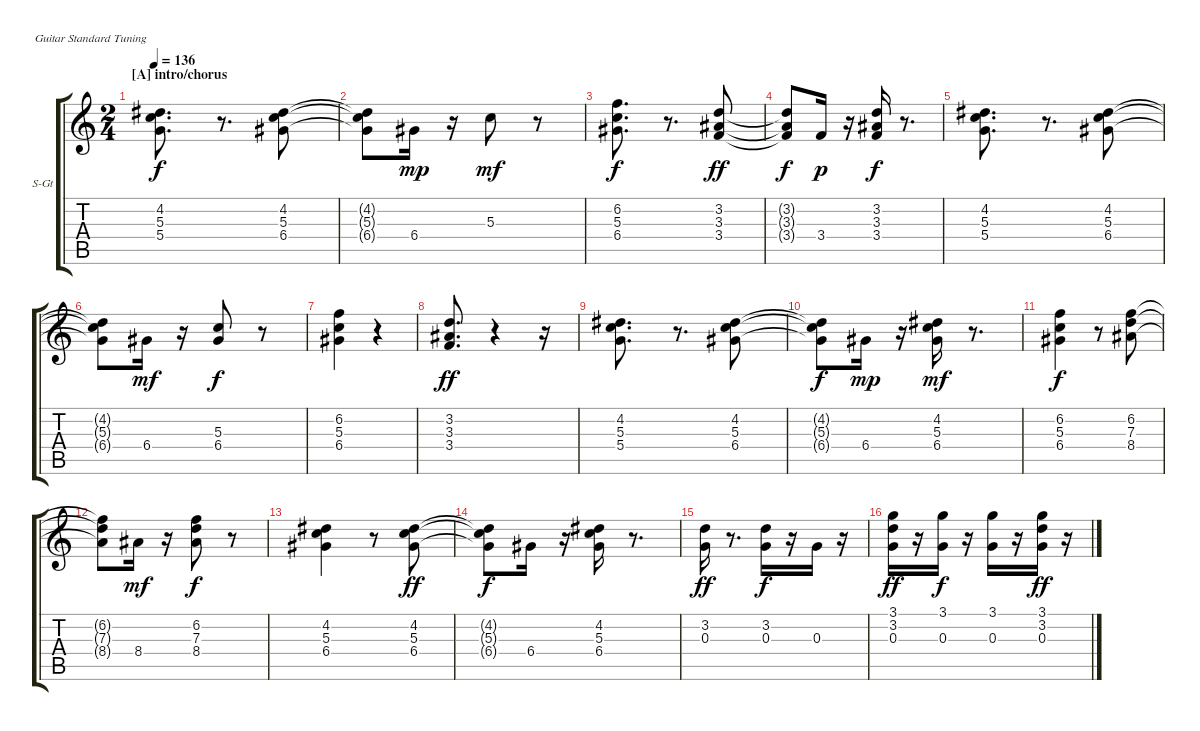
\bracketExtendMode groupsimilarinstruments
\firstSystemTrackNameOrientation horizontal
\otherSystemsTrackNameOrientation horizontal
\track ("swing" "S-Gt") {solo instrument stringensemble2}
\staff {score tabs}
\tuning (E4 B3 G3 D3 A2 E2)
\displaytranspose 12
\ts (2 4)
\section ("A" "intro/chorus")
\tempo 136
\clef g2
\ks c
(4.2 5.3 5.4).8{d dy f} r.8{d} (4.2 5.3 6.4).8 |
(4.2{t} 5.3{t} 6.4{t}).8 6.4.16{dy mp} r.16 5.3.8{dy mf} r.8 |
(6.2 5.3 6.4).8{d dy f} r.8{d} (3.2 3.3 3.4).8{dy ff} |
(3.2{t} 3.3{t} 3.4{t}).8{dy f} 3.4.16{dy p} r.16 (3.2 3.3 3.4).16{dy f} r.8{d} |
(4.2 5.3 5.4).8{d} r.8{d} (4.2 5.3 6.4).8 |
(4.2{t} 5.3{t} 6.4{t}).8 6.4.16{dy mf} r.16 (5.3 6.4).8{dy f} r.8 |
(6.2 5.3 6.4).4 r.4 |
(3.2 3.3 3.4).8{d dy ff} r.4 r.16 |
(4.2 5.3 5.4).8{d} r.8{d} (4.2 5.3 6.4).8 |
(4.2{t} 5.3{t} 6.4{t}).8{dy f} 6.4.16{dy mp} r.16 (4.2 5.3 6.4).16{dy mf} r.8{d} |
(6.2 5.3 6.4).4{dy f} r.8 (6.2 7.3 8.4).8 |
(6.2{t} 7.3{t} 8.4{t}).8 8.4.16{dy mf} r.16 (6.2 7.3 8.4).8{dy f} r.8 |
(4.2 5.3 6.4).4 r.8 (4.2 5.3 6.4).8{dy ff} |
(4.2{t} 5.3{t} 6.4{t}).8{dy f} 6.4.16 r.16 (4.2 5.3 6.4).16 r.8{d} |
(3.2 0.3).16{dy ff} r.8{d} (3.2 0.3).16{dy f} r.16 0.3.16 r.16 |
(3.1 3.2 0.3).16{dy ff} r.16 (3.1 0.3).16{dy f} r.16 (3.1 0.3).16 r.16 (3.1 3.2 0.3).16{dy ff} r.16
